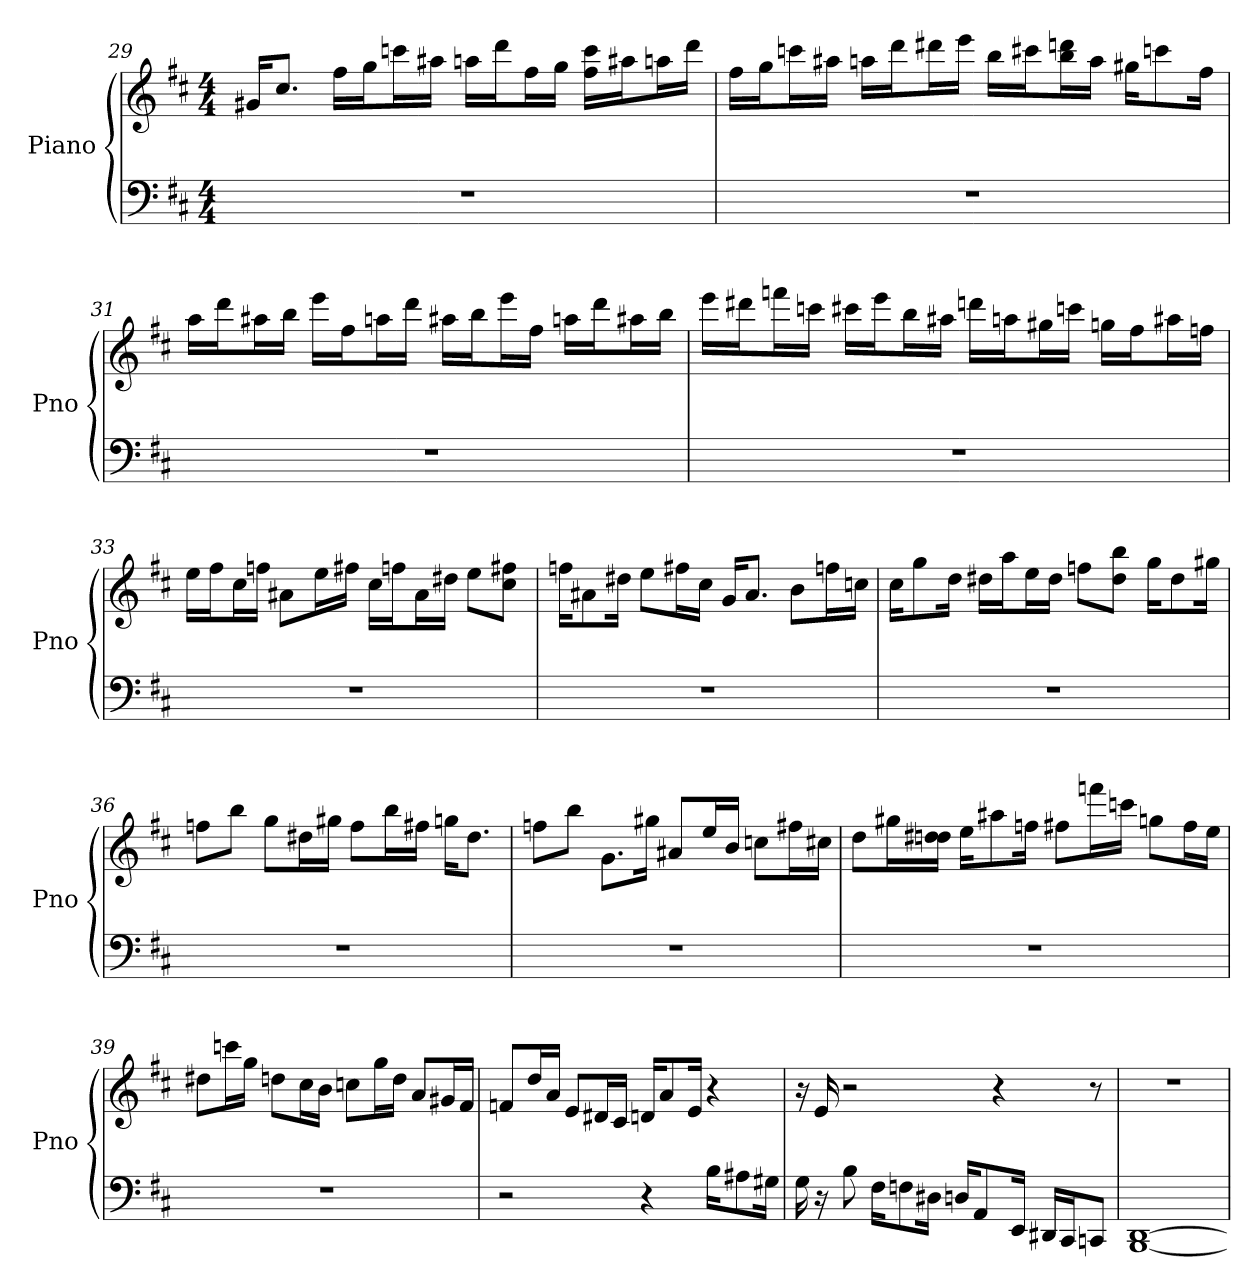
**kern	**kern
*part1	*part1
*staff2	*staff1
*I"Piano	*
*I'Pno	*
*clefF4	*clefG2
*k[f#c#]	*k[f#c#]
*D:	*D:
*M4/4	*M4/4
=29	=29
1r	16g#/KL
.	8.cc#/J
.	16ff#\LL
.	16gg\J
.	16ccc\L
.	16aa#\JJ
.	16aa\LL
.	16ddd\J
.	16ff#\L
.	16gg\JJ
.	16ff#\ 16ccc\LL
.	16aa#\J
.	16aa\L
.	16ddd\JJ
=30	=30
1r	16ff#\LL
.	16gg\J
.	16ccc\L
.	16aa#\JJ
.	16aa\LL
.	16ddd\J
.	16ddd#\L
.	16eee\JJ
.	16bb\LL
.	16ccc#\J
.	16ddd\ 16bb\L
.	16aa\JJ
.	16gg#\KL
.	8ccc\
.	16ff#\Jk
=31	=31
1r	16aa\LL
.	16ddd\J
.	16aa#\L
.	16bb\JJ
.	16eee\LL
.	16ff#\J
.	16aa\L
.	16ddd\JJ
.	16aa#\LL
.	16bb\J
.	16eee\L
.	16ff#\JJ
.	16aa\LL
.	16ddd\J
.	16aa#\L
.	16bb\JJ
=32	=32
1r	16eee\LL
.	16ddd#\J
.	16fff\L
.	16ccc\JJ
.	16ccc#\LL
.	16eee\J
.	16bb\L
.	16aa#\JJ
.	16ddd\LL
.	16aa\J
.	16gg#\L
.	16ccc\JJ
.	16gg\LL
.	16ff#\J
.	16aa#\L
.	16ff\JJ
=33	=33
1r	16ee\LL
.	16ff#\J
.	16cc#\L
.	16ff\JJ
.	8a#\L
.	16ee\L
.	16ff#\JJ
.	16cc#\LL
.	16ff\J
.	16a#\L
.	16dd#\JJ
.	8ee\L
.	8ff#\ 8cc#\J
=34	=34
1r	16ff\KL
.	8a#\
.	16dd#\Jk
.	8ee\L
.	16ff#\L
.	16cc#\JJ
.	16g/KL
.	8.a#/J
.	8b\L
.	16ff\L
.	16cc\JJ
=35	=35
1r	16cc#\KL
.	8gg\
.	16dd\Jk
.	16dd#\LL
.	16aa\J
.	16ee\L
.	16dd#\JJ
.	8ff\L
.	8bb\ 8dd#\J
.	16gg\KL
.	8dd#\
.	16gg#\Jk
=36	=36
1r	8ff\L
.	8bb\J
.	8gg\L
.	16dd#\L
.	16gg#\JJ
.	8ff\L
.	16bb\L
.	16ff#\JJ
.	16gg\KL
.	8.dd#\J
=37	=37
1r	8ff\L
.	8bb\J
.	8.g\L
.	16gg#\Jk
.	8a#/L
.	16ee/L
.	16b/JJ
.	8cc\L
.	16ff#\L
.	16cc#\JJ
=38	=38
1r	8dd\L
.	16gg#\L
.	16dd#\ 16dd\JJ
.	16ee\KL
.	8aa#\
.	16ff\Jk
.	8ff#\L
.	16fff\L
.	16ccc\JJ
.	8gg\L
.	16ff#\L
.	16ee\JJ
=39	=39
1r	8dd#\L
.	16ccc\L
.	16gg\JJ
.	8dd\L
.	16cc#\L
.	16b\JJ
.	8cc\L
.	16gg\L
.	16dd\JJ
.	8a/L
.	16g#/L
.	16f#/JJ
=40	=40
2r	8f/L
.	16dd/L
.	16a/JJ
.	8e/L
.	16d#/L
.	16c#/JJ
4r	16d/KL
.	8a/
.	16e/Jk
16B\KL	4r
8A#\	.
16G#\Jk	.
=41	=41
16G	16r
16r	16e
8B	2r
16F#\KL	.
8F\	.
16D#\Jk	.
16D/KL	.
8AA/	.
.	4r
16EE/Jk	.
16DD#/LL	.
16CC#/J	.
8CC/J	8r
=42	=42
[1BBB [1DD	1r
=	=
*-	*-
